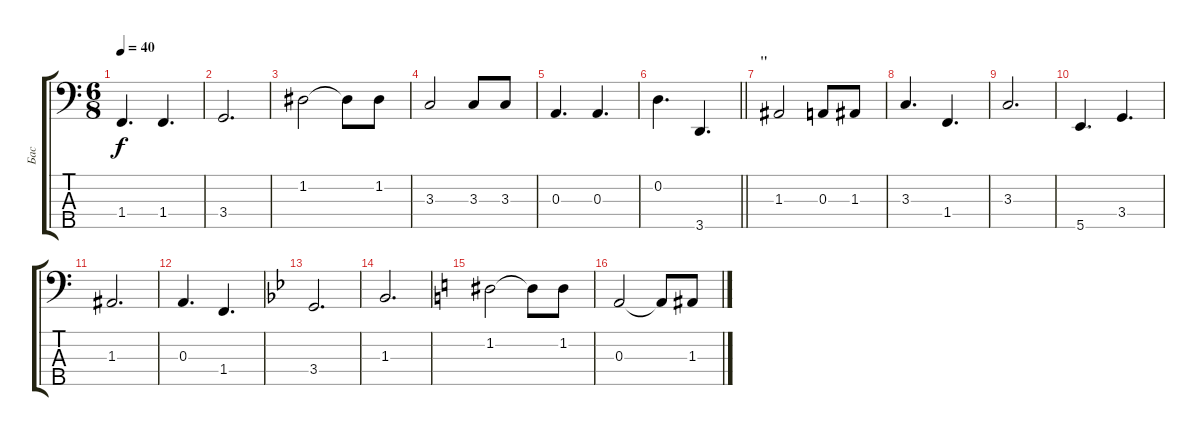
\track ("Бас" "Бас") {instrument electricbassfinger}
\staff {score tabs}
\tuning (G2 D2 A1 E1 B0) {hide}
\ts (6 8)
\tempo 40
\clef f4
\ks c
1.4.4{d dy f} 1.4.4{d} |
3.4.2{d} |
1.2.2 1.2{t}.8 1.2.8 |
3.3.2 3.3.8 3.3.8 |
0.3.4{d} 0.3.4{d} |
\barLineRight lightlight
0.2.4{d} 3.5.4{d} |
\section ("" "\"")
1.3.2 0.3.8 1.3.8 |
3.3.4{d} 1.4.4{d} |
3.3.2{d} |
5.5.4{d} 3.4.4{d} |
1.3.2{d} |
0.3.4{d} 1.4.4{d} |
\ks bb
3.4.2{d} |
1.3.2{d} |
\ks c
1.2.2 1.2{t}.8 1.2.8 |
0.3.2 0.3{t}.8 1.3.8
